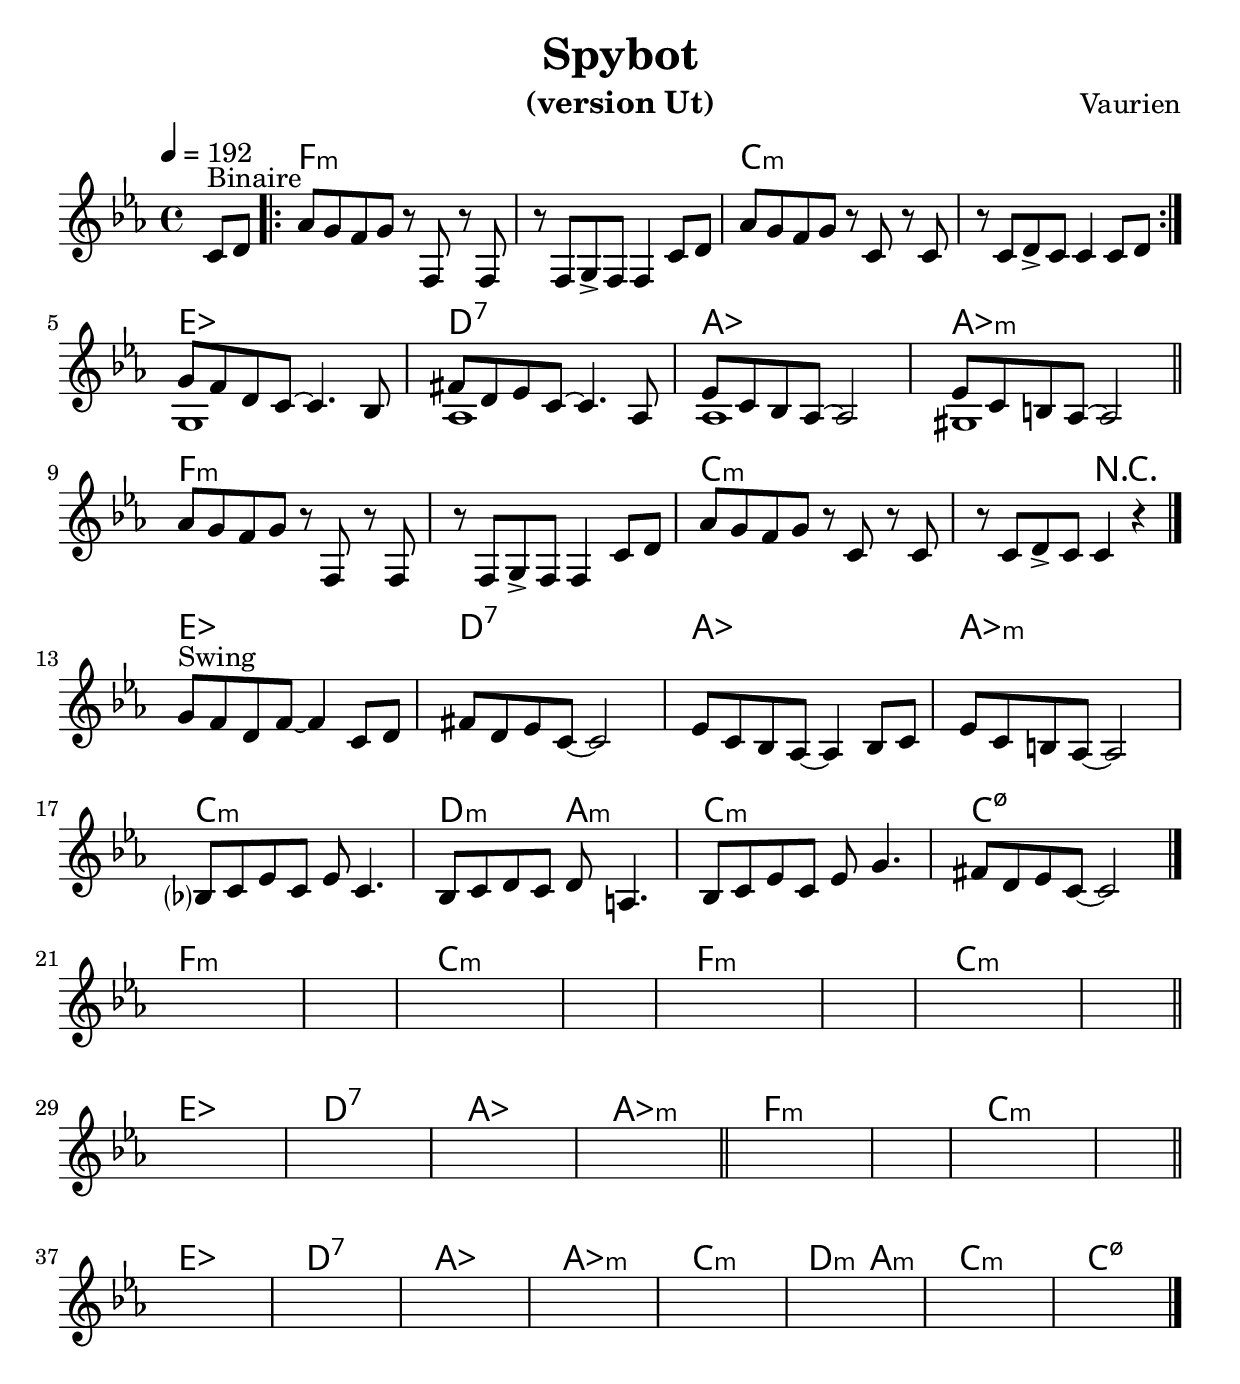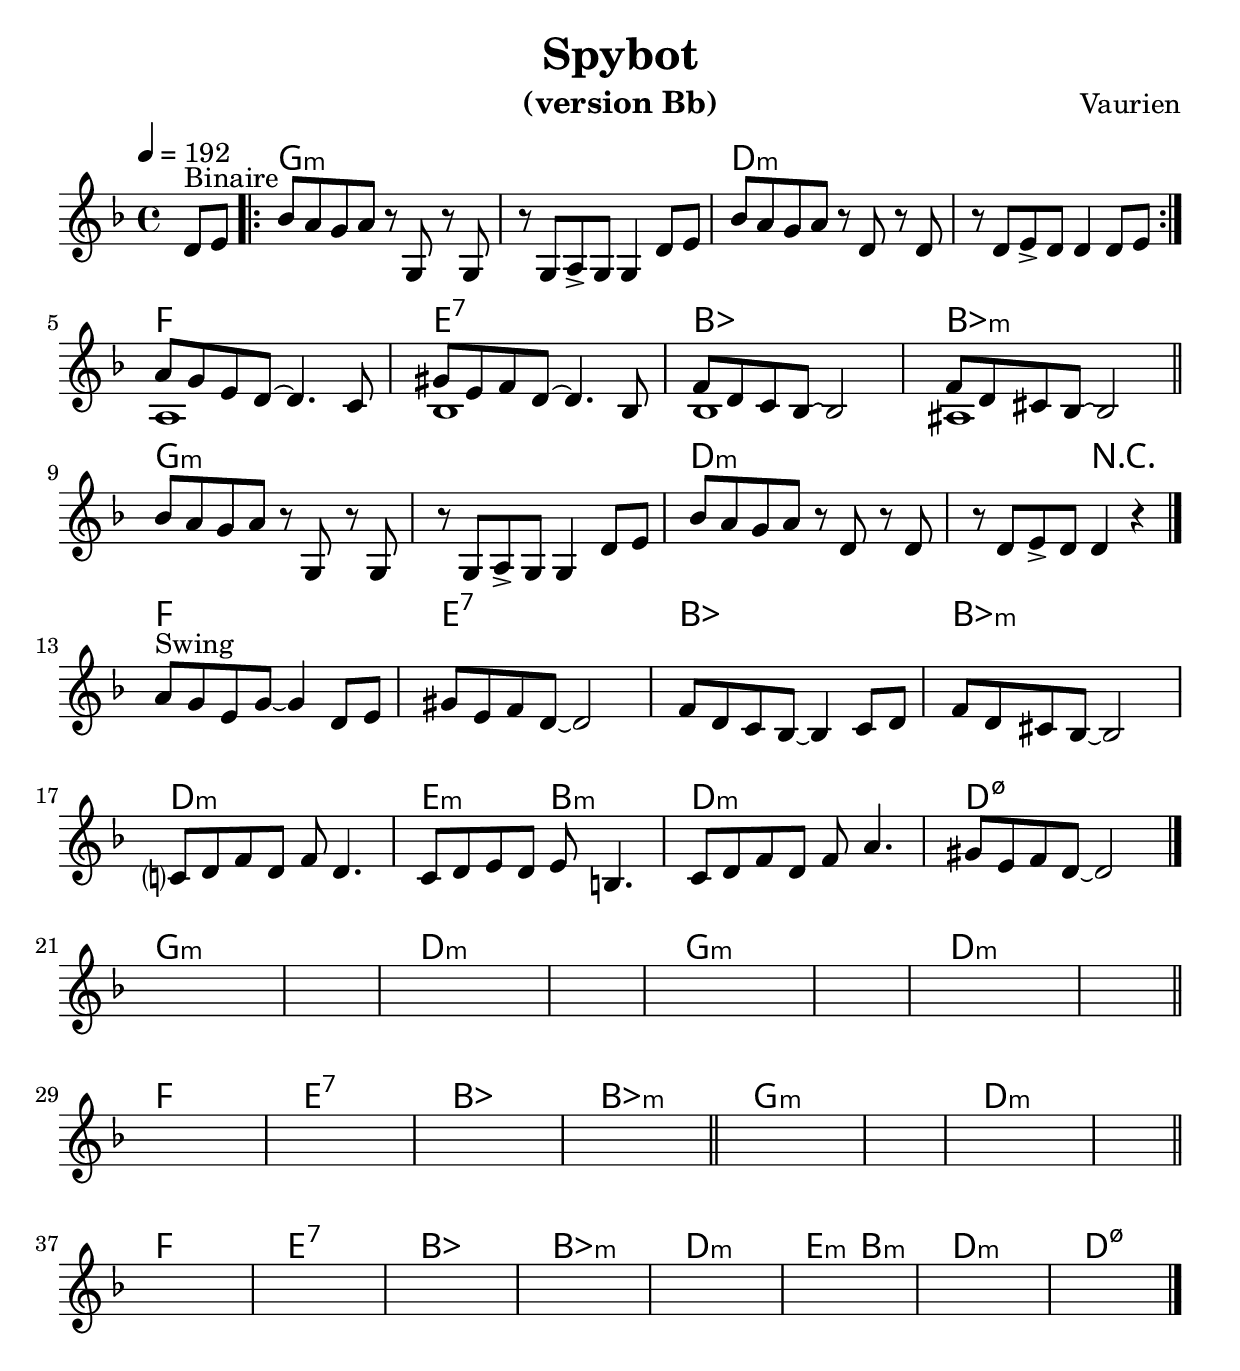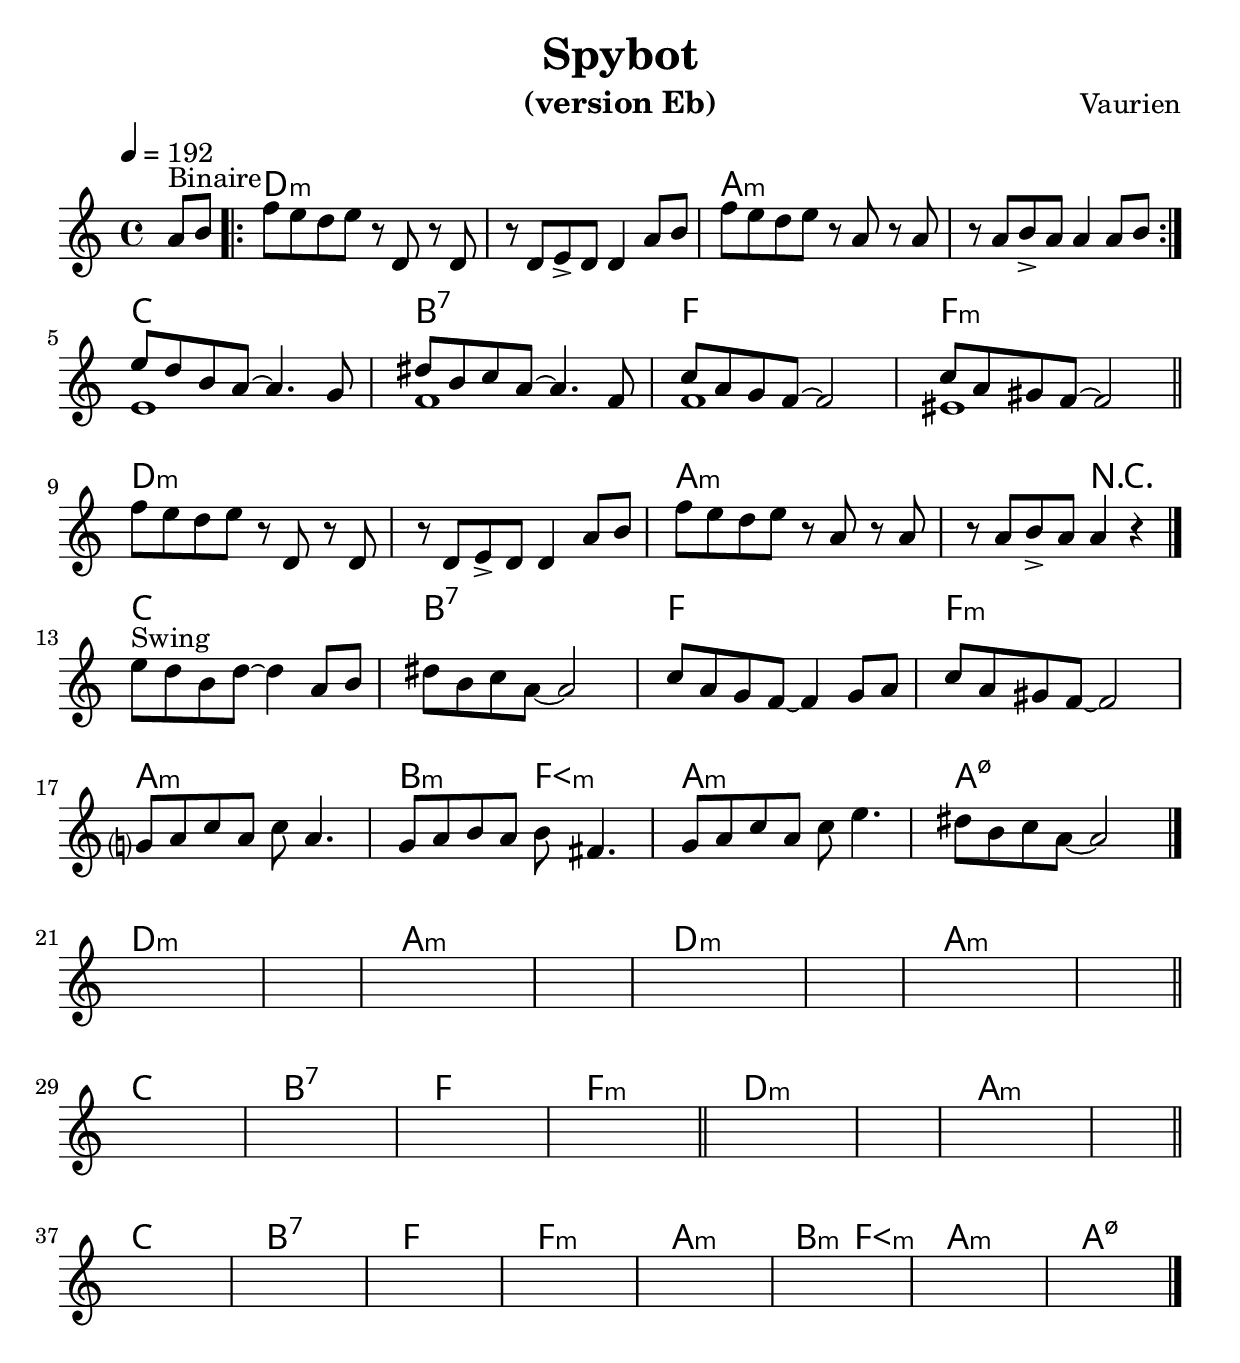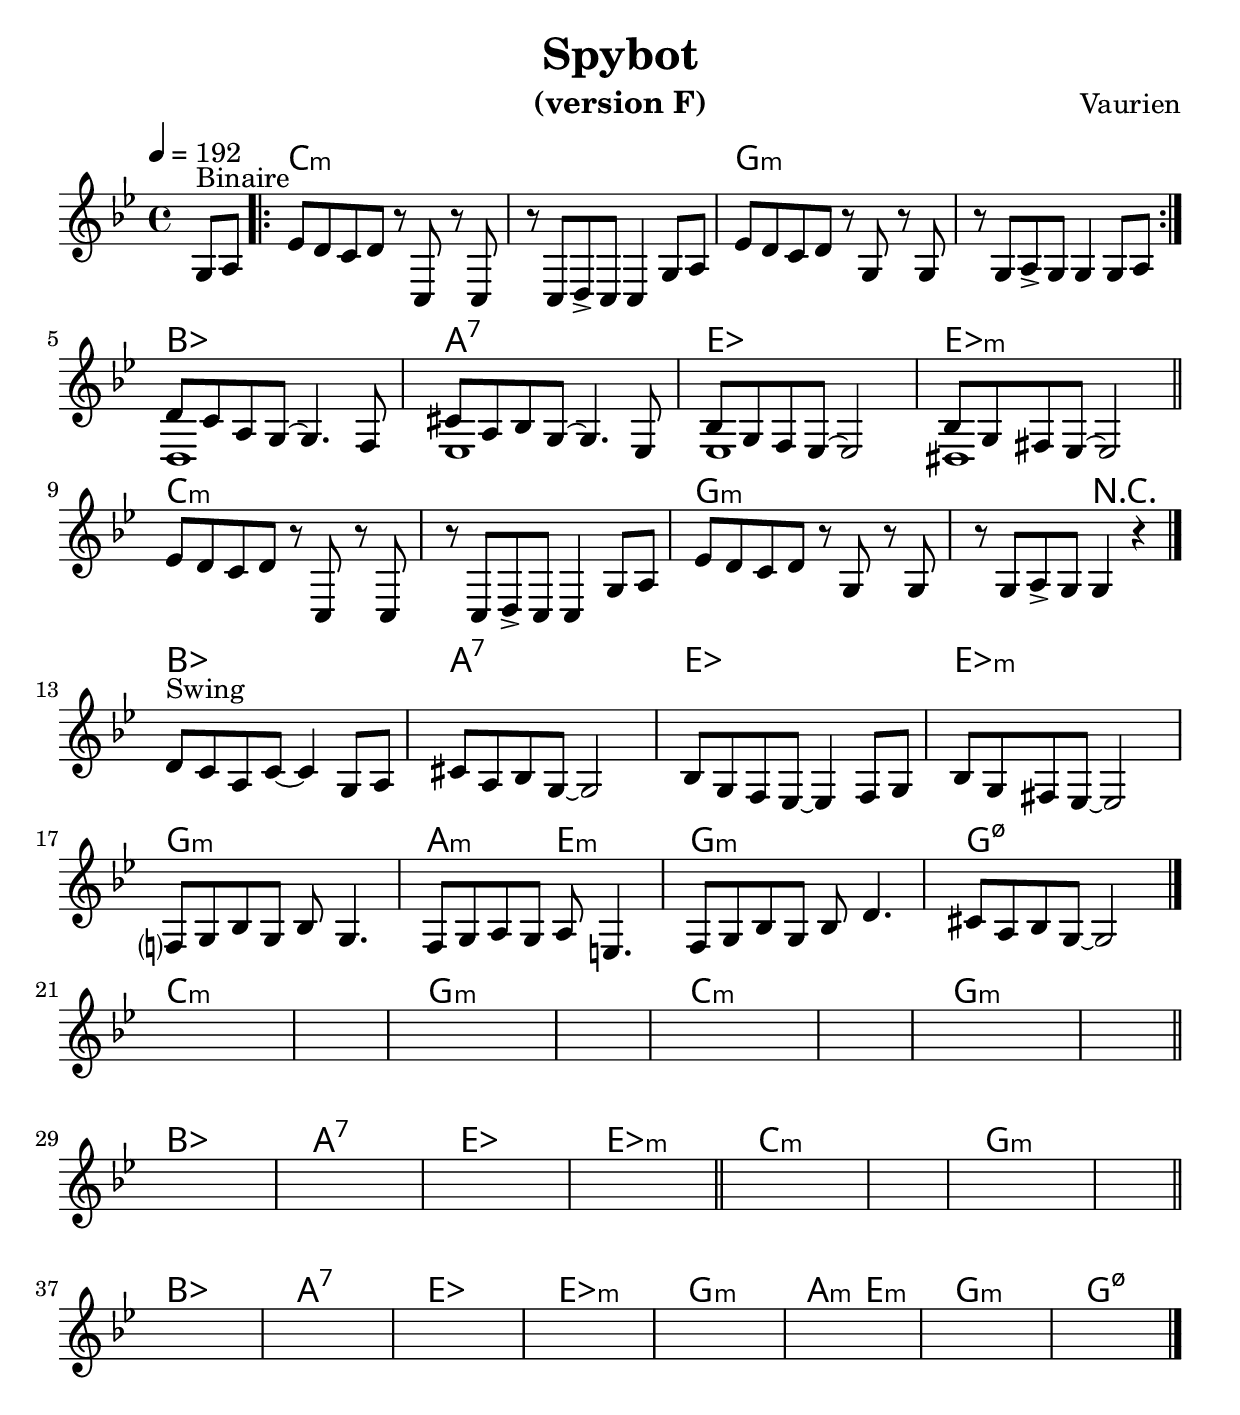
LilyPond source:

\version "2.22.0"

#(set-global-staff-size 24)
#(set-default-paper-size "a4")

\include "AccordsJazzDefs.ly"

\paper { indent = 0\cm} 


\header {
	title = "Spybot"
	composer = "Vaurien"
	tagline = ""
%	instrument = 
%		"in C"
%		"in Bb"
%		"in Eb"
}


%%%%%%%%%%%%%%%%%%%
% ThÃ¨me
%%%%%%%%%%%%%%%%%%%

staffViolon = \new Staff {
  \time 4/4
  \tempo 4 = 192
  \set Staff.midiInstrument = "trumpet"
  \key c \minor
  \clef treble
  \accidentalStyle modern-cautionary
  \relative c' { 	
\partial 4 c8^\markup{Binaire} d
	\repeat volta 2 {
aes' g f g r f, r f
r f g-> f f4 c'8 d
aes' g f g r c, r c
r c d-> c c4 c8 d
	}\break
<<
{ g f d c~ c4. bes8
fis' d ees c~ c4. aes8
ees' c bes aes~ aes2
ees'8 c b aes~ aes2 }\\
{ g1
aes
aes
gis }
>>\bar"||"
\break

aes'8 g f g r f, r f
r f g-> f f4 c'8 d
aes' g f g r c, r c
r c d-> c c4 r \bar"|."\break

g'8^\markup{Swing} f d f~ f4 c8 d
fis d ees c~ c2
ees8 c bes aes~ aes4 bes8 c
ees c b aes~ aes2
bes8 c ees c ees c4.
bes8 c d c d a4.
bes8 c ees c ees g4.
fis8 d ees c~ c2\bar"|."
s1 s s s s s s s
\bar "||"
s s s s \bar "||" s s s s \bar "||"
s s s s s s s s \bar "|."
  }
}


%%%%%%%%%%%%%%%%%%%%%%%
% Grille
%%%%%%%%%%%%%%%%%%%%%%%

accords = {
	\chords {
% Grille thÃ¨me
\partial 4 s4
\repeat volta 2 {f1:m s c:m s}
ees d:7 aes aes:m
f:m s c:m s2 r
ees1 d:7 aes aes:m
c:m d2:m a:m c1:m c:m7.5-\break
% Grille chorus
f1:m s c:m s
f1:m s c:m s\bar"||"\break
ees d:7 aes aes:m\bar"||"
f:m s c:m s\bar"||"\break
ees d:7 aes aes:m
c:m d2:m a:m c1:m c:m7.5-\bar"|."
	}
}



%%%%%%%%%%%%%%%%%%%%%%%%
% La Partition
%%%%%%%%%%%%%%%%%%%%%%%%


theme = \staffViolon

\include "utils/books.ly"
